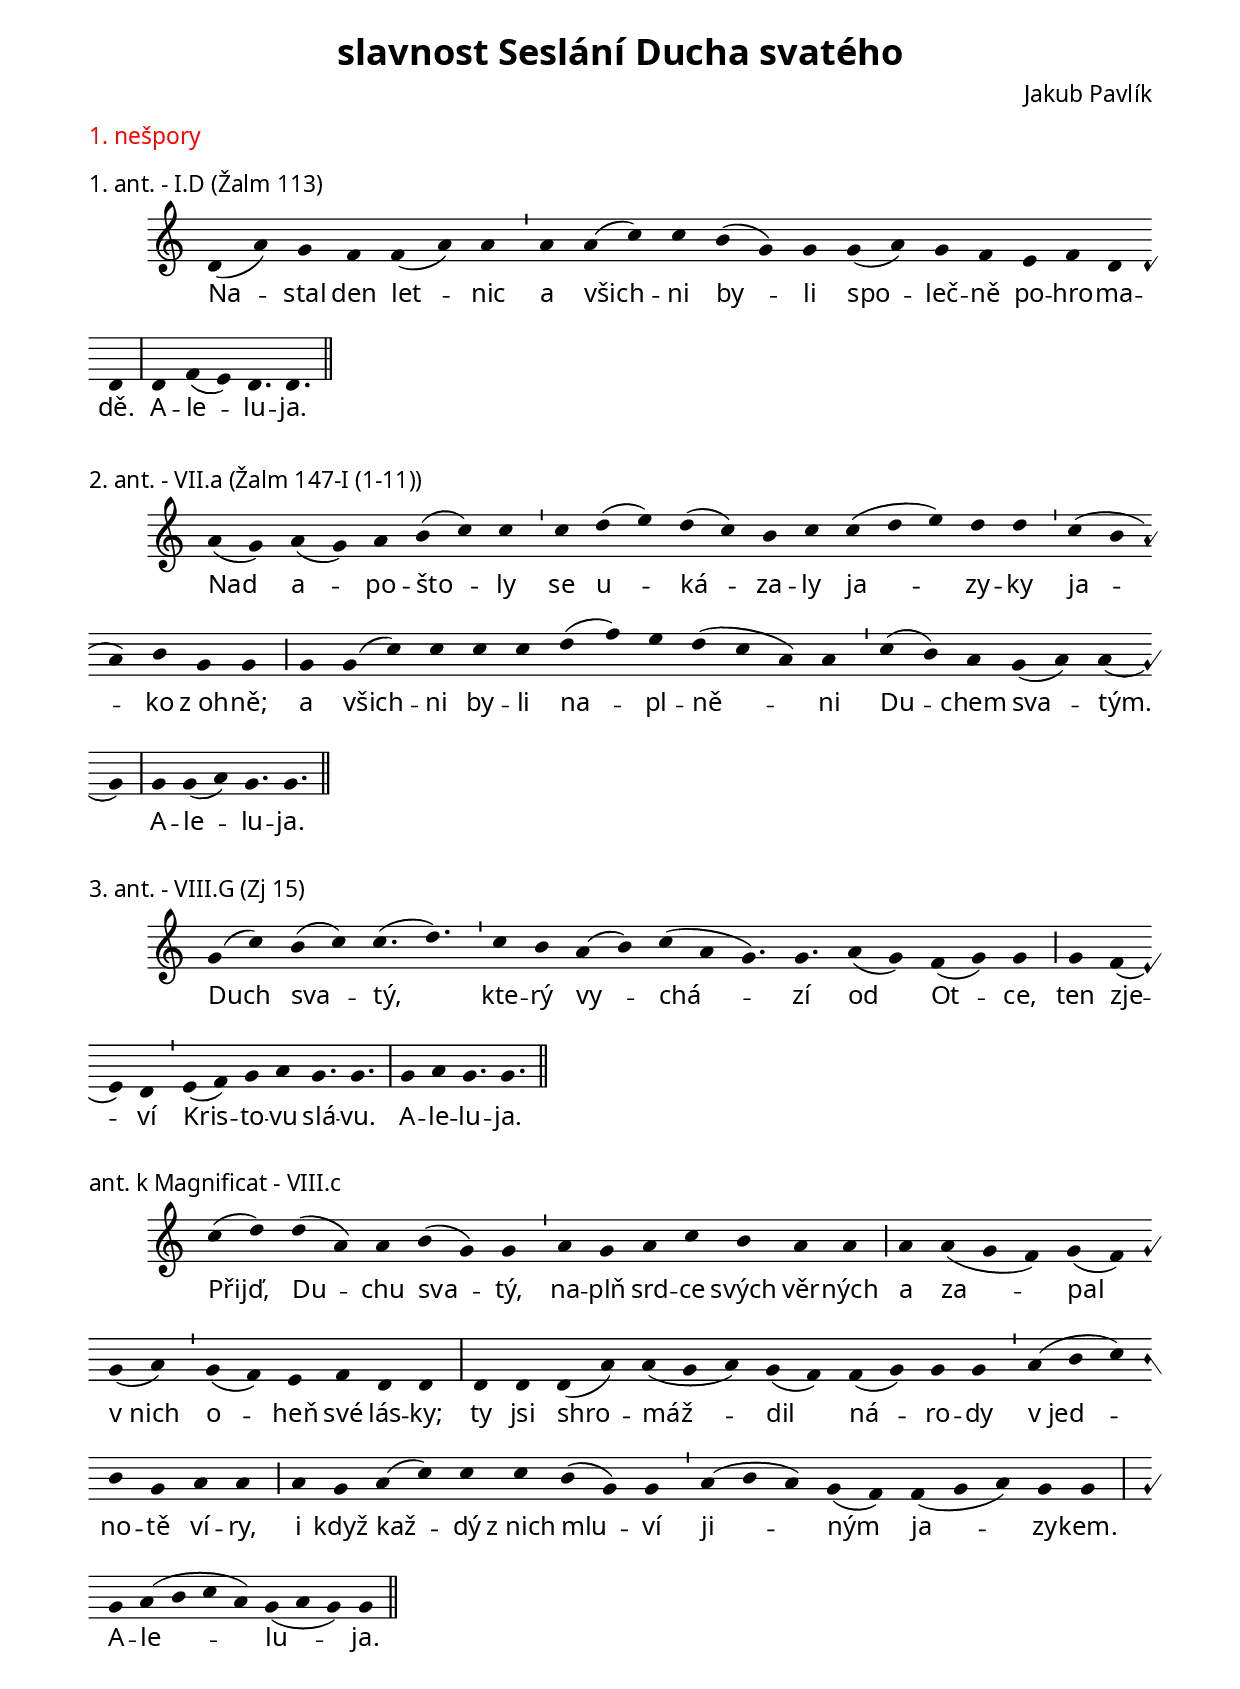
\version "2.14.2"

\header {
  title = "slavnost Seslání Ducha svatého"
  composer = "Jakub Pavlík"
}

\include "spolecne.ly"

\markup {\nadpisHodinka {"1. nešpory"}}

\score {
  \relative c' {
    \choralniRezim
    d4( a') g f f( a) a \barMin
    a a( c) c b( g) g g( a) g f e f d d \barMax
    d f( e) d4. d \barFinalis
  }
  \addlyrics {
    Na -- stal den let -- nic
    a všich -- ni by -- li spo -- leč -- ně po -- hro -- ma -- dě.
    A -- le -- lu -- ja.
  }
  \header {
    quid = "1. ant."
    modus = "I"
    differentia = "D" 
    psalmus = "Žalm 113"
    id = ""
    piece = \markup {\sestavTitulek}
  }
}

\score {
  \relative c'' {
    \choralniRezim
    a4( g) a( g) a b( c) c \barMin
    c d( e) d( c) b c c( d e) d d \barMin
    c( b a) b g g \barMaior
    g g( c) c c c d( f) e d( c a) a \barMin
    c( b) a g( a) a( g) \barMax
    g g( a) g4. g \barFinalis
  }
  \addlyrics {
    Nad a -- po -- što -- ly 
    se u -- ká -- za -- ly ja -- zy -- ky
    ja -- ko z_oh -- ně;
    a všich -- ni by -- li na -- pl -- ně -- ni
    Du -- chem sva -- tým.
    A -- le -- lu -- ja.
  }
  \header {
    quid = "2. ant."
    modus = "VII"
    differentia = "a" 
    psalmus = "Žalm 147-I (1-11)"
    id = ""
    piece = \markup {\sestavTitulek}
  }
}

\score {
  \relative c'' {
    \choralniRezim
    g4( c) b( c) c4.( d) \barMin
    c4 b a( b) c( a g4.) g a4( g) f( g) g \barMaior
    g f( e) d \barMin
    e( f) g a g4. g \barMax
    g4 a g4. g \barFinalis
  }
  \addlyrics {
    Duch sva -- tý, 
    kte -- rý vy -- chá -- zí od Ot -- ce,
    ten zje -- ví 
    Kris -- to -- vu slá -- vu.
    A -- le -- lu -- ja.
  }
  \header {
    quid = "3. ant."
    modus = "VIII"
    differentia = "G" 
    psalmus = "Zj 15"
    id = ""
    piece = \markup {\sestavTitulek}
  }
}

% !!!!! Responsorium vzit z lonska nebo slozit nove?

\score {
  \relative c'' {
    \choralniRezim
    c4( d) d( a) a b( g) g \barMin
    a g a c b a a \barMaior
    a a( g f) g( f) g( a) \barMin g( f) e f d d \barMax
    
    d d d( a') a( g a) g( f) f( g) g g \barMin
    a( b c) b g a a \barMaior
    a g a( c) c c b( g) g \barMin
    a( b a) g( f) f( g a) g g \barMax
    
    g a( b c a) g( a g) g \barFinalis
  }
  \addlyrics {
    Přijď, Du -- chu sva -- tý,
    na -- plň srd -- ce svých věr -- ných
    a za -- pal v_nich o -- heň své lás -- ky;
    
    ty jsi shro -- máž -- dil ná -- ro -- dy
    v_jed -- no -- tě ví -- ry,
    i když kaž -- dý z_nich mlu -- ví 
    ji -- ným ja -- zy -- kem.
    
    A -- le -- lu -- ja.
  }
  \header {
    quid = "ant. k Magnificat"
    modus = "VIII"
    differentia = "c" 
    psalmus = ""
    id = ""
    piece = \markup {\sestavTitulekBezZalmu}
  }
}

\markup {\nadpisHodinka {"invitatorium"}}
\markup {\nadpisHodinka {"ranní chvály"}}
\markup {\nadpisHodinka {"modlitba uprostřed dne"}}
\markup {\nadpisHodinka {"2. nešpory"}}